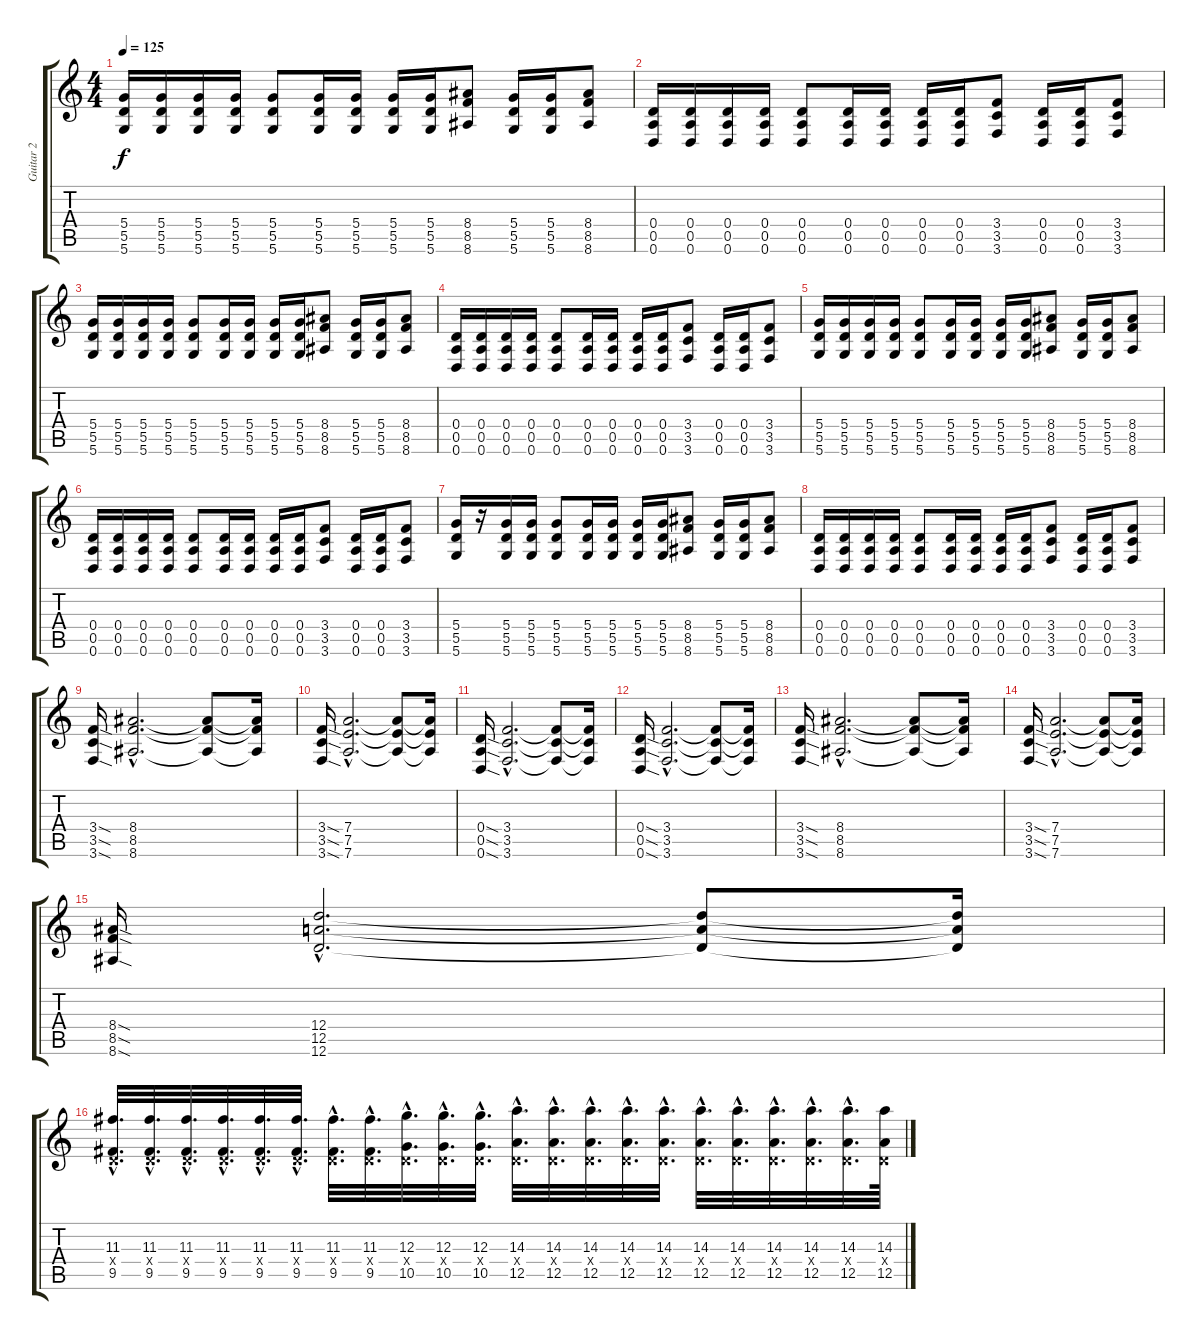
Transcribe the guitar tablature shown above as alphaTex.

\track ("Guitar 2" "Guitar 2") {instrument overdrivenguitar}
\staff {score tabs}
\tuning (E4 B3 G3 D3 A2 D2) {hide}
\ts (4 4)
\tempo 125
\clef g2
\ks c
(5.4 5.5 5.6).16{dy f} (5.4 5.5 5.6).16 (5.4 5.5 5.6).16 (5.4 5.5 5.6).16 (5.4 5.5 5.6).8 (5.4 5.5 5.6).16 (5.4 5.5 5.6).16 (5.4 5.5 5.6).16 (5.4 5.5 5.6).16 (8.4 8.5 8.6).8 (5.4 5.5 5.6).16 (5.4 5.5 5.6).16 (8.4 8.5 8.6).8 |
(0.4 0.5 0.6).16 (0.4 0.5 0.6).16 (0.4 0.5 0.6).16 (0.4 0.5 0.6).16 (0.4 0.5 0.6).8 (0.4 0.5 0.6).16 (0.4 0.5 0.6).16 (0.4 0.5 0.6).16 (0.4 0.5 0.6).16 (3.4 3.5 3.6).8 (0.4 0.5 0.6).16 (0.4 0.5 0.6).16 (3.4 3.5 3.6).8 |
(5.4 5.5 5.6).16 (5.4 5.5 5.6).16 (5.4 5.5 5.6).16 (5.4 5.5 5.6).16 (5.4 5.5 5.6).8 (5.4 5.5 5.6).16 (5.4 5.5 5.6).16 (5.4 5.5 5.6).16 (5.4 5.5 5.6).16 (8.4 8.5 8.6).8 (5.4 5.5 5.6).16 (5.4 5.5 5.6).16 (8.4 8.5 8.6).8 |
(0.4 0.5 0.6).16 (0.4 0.5 0.6).16 (0.4 0.5 0.6).16 (0.4 0.5 0.6).16 (0.4 0.5 0.6).8 (0.4 0.5 0.6).16 (0.4 0.5 0.6).16 (0.4 0.5 0.6).16 (0.4 0.5 0.6).16 (3.4 3.5 3.6).8 (0.4 0.5 0.6).16 (0.4 0.5 0.6).16 (3.4 3.5 3.6).8 |
(5.4 5.5 5.6).16 (5.4 5.5 5.6).16 (5.4 5.5 5.6).16 (5.4 5.5 5.6).16 (5.4 5.5 5.6).8 (5.4 5.5 5.6).16 (5.4 5.5 5.6).16 (5.4 5.5 5.6).16 (5.4 5.5 5.6).16 (8.4 8.5 8.6).8 (5.4 5.5 5.6).16 (5.4 5.5 5.6).16 (8.4 8.5 8.6).8 |
(0.4 0.5 0.6).16 (0.4 0.5 0.6).16 (0.4 0.5 0.6).16 (0.4 0.5 0.6).16 (0.4 0.5 0.6).8 (0.4 0.5 0.6).16 (0.4 0.5 0.6).16 (0.4 0.5 0.6).16 (0.4 0.5 0.6).16 (3.4 3.5 3.6).8 (0.4 0.5 0.6).16 (0.4 0.5 0.6).16 (3.4 3.5 3.6).8 |
(5.4 5.5 5.6).16 r.16 (5.4 5.5 5.6).16 (5.4 5.5 5.6).16 (5.4 5.5 5.6).8 (5.4 5.5 5.6).16 (5.4 5.5 5.6).16 (5.4 5.5 5.6).16 (5.4 5.5 5.6).16 (8.4 8.5 8.6).8 (5.4 5.5 5.6).16 (5.4 5.5 5.6).16 (8.4 8.5 8.6).8 |
(0.4 0.5 0.6).16 (0.4 0.5 0.6).16 (0.4 0.5 0.6).16 (0.4 0.5 0.6).16 (0.4 0.5 0.6).8 (0.4 0.5 0.6).16 (0.4 0.5 0.6).16 (0.4 0.5 0.6).16 (0.4 0.5 0.6).16 (3.4 3.5 3.6).8 (0.4 0.5 0.6).16 (0.4 0.5 0.6).16 (3.4 3.5 3.6).8 |
(3.4{sod} 3.5{sod} 3.6{sod}).16 (8.4{hac} 8.5{hac} 8.6{hac}).2{d} (8.4{t} 8.5{t} 8.6{t}).8 (8.4{t} 8.5{t} 8.6{t}).16 |
(3.4{sod} 3.5{sod} 3.6{sod}).16 (7.4{hac} 7.5{hac} 7.6{hac}).2{d} (7.4{t} 7.5{t} 7.6{t}).8 (7.4{t} 7.5{t} 7.6{t}).16 |
(0.4{sod} 0.5{sod} 0.6{sod}).16 (3.4{hac} 3.5{hac} 3.6{hac}).2{d} (3.4{t} 3.5{t} 3.6{t}).8 (3.4{t} 3.5{t} 3.6{t}).16 |
(0.4{sod} 0.5{sod} 0.6{sod}).16 (3.4{hac} 3.5{hac} 3.6{hac}).2{d} (3.4{t} 3.5{t} 3.6{t}).8 (3.4{t} 3.5{t} 3.6{t}).16 |
(3.4{sod} 3.5{sod} 3.6{sod}).16 (8.4{hac} 8.5{hac} 8.6{hac}).2{d} (8.4{t} 8.5{t} 8.6{t}).8 (8.4{t} 8.5{t} 8.6{t}).16 |
(3.4{sod} 3.5{sod} 3.6{sod}).16 (7.4{hac} 7.5{hac} 7.6{hac}).2{d} (7.4{t} 7.5{t} 7.6{t}).8 (7.4{t} 7.5{t} 7.6{t}).16 |
(8.4{sod} 8.5{sod} 8.6{sod}).16 (12.4{hac} 12.5{hac} 12.6{hac}).2{d} (12.4{t} 12.5{t} 12.6{t}).8 (12.4{t} 12.5{t} 12.6{t}).16 |
(11.3{hac} 0.4{hac x} 9.5{hac}).32{d} (11.3{hac} 0.4{hac x} 9.5{hac}).32{d} (11.3{hac} 0.4{hac x} 9.5{hac}).32{d} (11.3{hac} 0.4{hac x} 9.5{hac}).32{d} (11.3{hac} 0.4{hac x} 9.5{hac}).32{d} (11.3{hac} 0.4{hac x} 9.5{hac}).32{d} (11.3{hac} 0.4{hac x} 9.5{hac}).32{d} (11.3{hac} 0.4{hac x} 9.5{hac}).32{d} (12.3{hac} 0.4{hac x} 10.5{hac}).32{d} (12.3{hac} 0.4{hac x} 10.5{hac}).32{d} (12.3{hac} 0.4{hac x} 10.5{hac}).32{d} (14.3{hac} 0.4{hac x} 12.5{hac}).32{d} (14.3{hac} 0.4{hac x} 12.5{hac}).32{d} (14.3{hac} 0.4{hac x} 12.5{hac}).32{d} (14.3{hac} 0.4{hac x} 12.5{hac}).32{d} (14.3{hac} 0.4{hac x} 12.5{hac}).32{d} (14.3{hac} 0.4{hac x} 12.5{hac}).32{d} (14.3{hac} 0.4{hac x} 12.5{hac}).32{d} (14.3{hac} 0.4{hac x} 12.5{hac}).32{d} (14.3{hac} 0.4{hac x} 12.5{hac}).32{d} (14.3{hac} 0.4{hac x} 12.5{hac}).32{d} (14.3 0.4{x} 12.5).64
